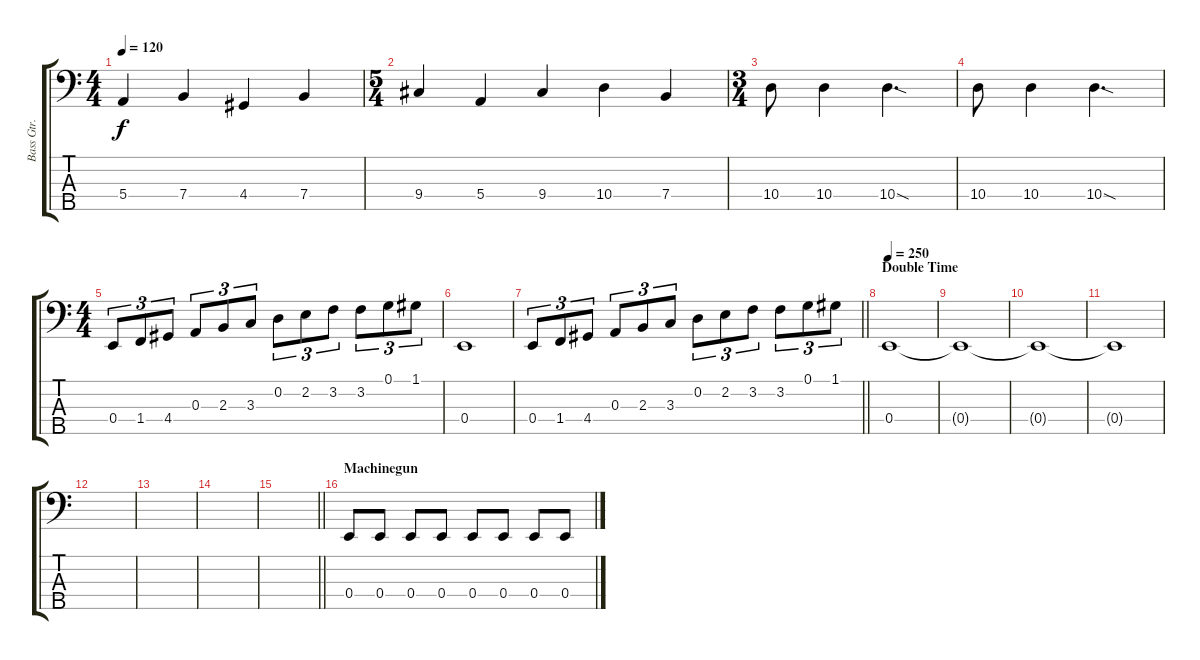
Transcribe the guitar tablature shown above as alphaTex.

\track ("Bass Gtr." "Bass Gtr.") {instrument electricbassfinger}
\staff {score tabs}
\tuning (G2 D2 A1 E1 B0) {hide}
\ts (4 4)
\tempo 120
\clef f4
\ks c
5.4.4{dy f} 7.4.4 4.4.4 7.4.4 |
\ts (5 4)
9.4.4 5.4.4 9.4.4 10.4.4 7.4.4 |
\ts (3 4)
10.4.8 10.4.4 10.4{sod}.4{d} |
10.4.8 10.4.4 10.4{sod}.4{d} |
\ts (4 4)
0.4.8{tu (3 2)} 1.4.8{tu (3 2)} 4.4.8{tu (3 2)} 0.3.8{tu (3 2)} 2.3.8{tu (3 2)} 3.3.8{tu (3 2)} 0.2.8{tu (3 2)} 2.2.8{tu (3 2)} 3.2.8{tu (3 2)} 3.2.8{tu (3 2)} 0.1.8{tu (3 2)} 1.1.8{tu (3 2)} |
0.4.1 |
\barLineRight lightlight
0.4.8{tu (3 2)} 1.4.8{tu (3 2)} 4.4.8{tu (3 2)} 0.3.8{tu (3 2)} 2.3.8{tu (3 2)} 3.3.8{tu (3 2)} 0.2.8{tu (3 2)} 2.2.8{tu (3 2)} 3.2.8{tu (3 2)} 3.2.8{tu (3 2)} 0.1.8{tu (3 2)} 1.1.8{tu (3 2)} |
\section ("" "Double Time")
\tempo 250
0.4.1 |
0.4{t}.1 |
0.4{t}.1 |
0.4{t}.1 |
|
|
|
\barLineRight lightlight
|
\section ("" "Machinegun")
0.4.8 0.4.8 0.4.8 0.4.8 0.4.8 0.4.8 0.4.8 0.4.8
